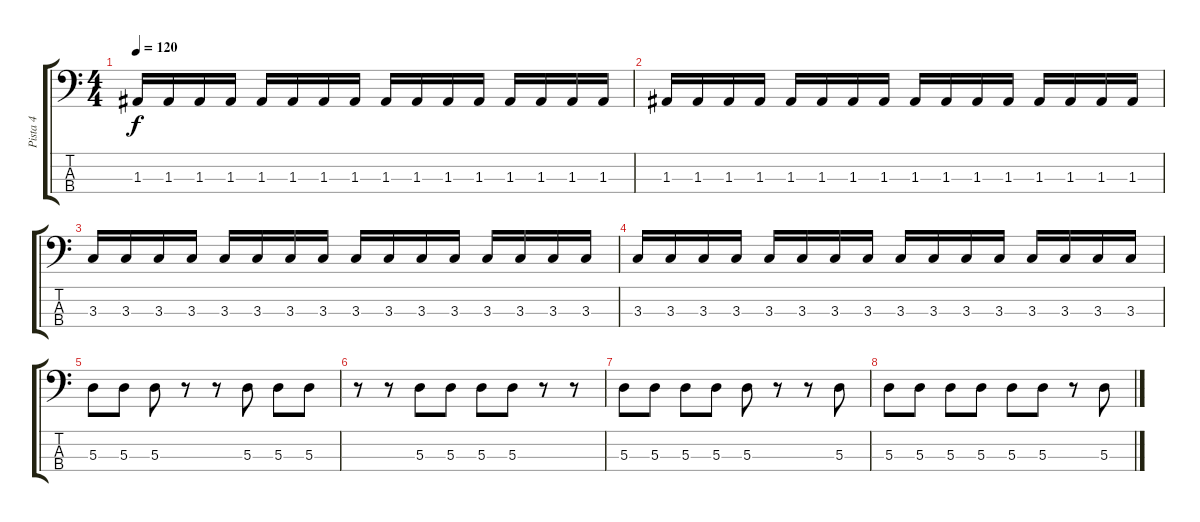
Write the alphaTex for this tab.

\track ("Pista 4" "Pista 4") {instrument electricbassfinger}
\staff {score tabs}
\tuning (G2 D2 A1 E1) {hide}
\ts (4 4)
\tempo 120
\clef f4
\ks c
1.3.16{dy f} 1.3.16 1.3.16 1.3.16 1.3.16 1.3.16 1.3.16 1.3.16 1.3.16 1.3.16 1.3.16 1.3.16 1.3.16 1.3.16 1.3.16 1.3.16 |
1.3.16 1.3.16 1.3.16 1.3.16 1.3.16 1.3.16 1.3.16 1.3.16 1.3.16 1.3.16 1.3.16 1.3.16 1.3.16 1.3.16 1.3.16 1.3.16 |
3.3.16 3.3.16 3.3.16 3.3.16 3.3.16 3.3.16 3.3.16 3.3.16 3.3.16 3.3.16 3.3.16 3.3.16 3.3.16 3.3.16 3.3.16 3.3.16 |
3.3.16 3.3.16 3.3.16 3.3.16 3.3.16 3.3.16 3.3.16 3.3.16 3.3.16 3.3.16 3.3.16 3.3.16 3.3.16 3.3.16 3.3.16 3.3.16 |
5.3.8 5.3.8 5.3.8 r.8 r.8 5.3.8 5.3.8 5.3.8 |
r.8 r.8 5.3.8 5.3.8 5.3.8 5.3.8 r.8 r.8 |
5.3.8 5.3.8 5.3.8 5.3.8 5.3.8 r.8 r.8 5.3.8 |
5.3.8 5.3.8 5.3.8 5.3.8 5.3.8 5.3.8 r.8 5.3.8
